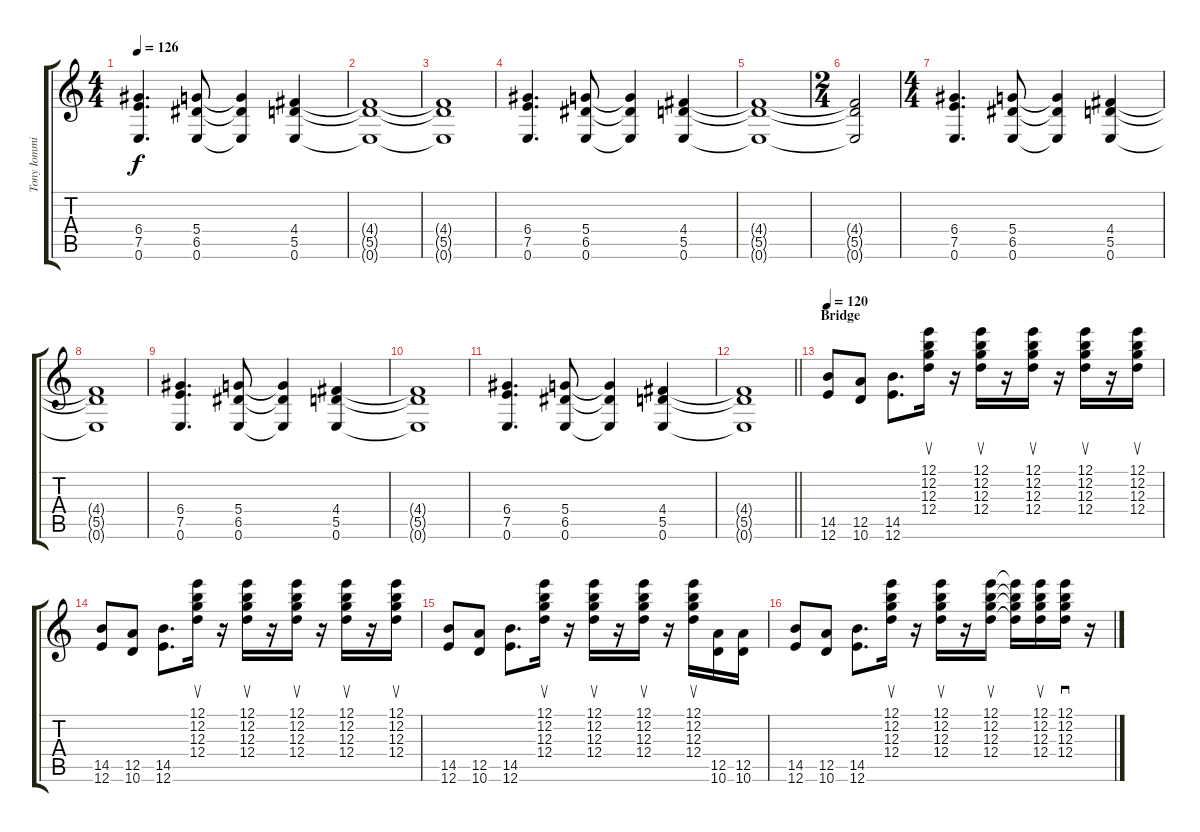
\track ("Tony Iommi" "Tony Iommi") {instrument distortionguitar}
\staff {score tabs}
\tuning (E4 B3 G3 D3 A2 E2) {hide}
\ts (4 4)
\tempo 126
\clef g2
\ks c
(6.4 7.5 0.6).4{d dy f} (5.4 6.5 0.6).8 (5.4{t} 6.5{t} 0.6{t}).4 (4.4 5.5 0.6).4 |
(4.4{t} 5.5{t} 0.6{t}).1 |
(4.4{t} 5.5{t} 0.6{t}).1 |
(6.4 7.5 0.6).4{d} (5.4 6.5 0.6).8 (5.4{t} 6.5{t} 0.6{t}).4 (4.4 5.5 0.6).4 |
(4.4{t} 5.5{t} 0.6{t}).1 |
\ts (2 4)
(4.4{t} 5.5{t} 0.6{t}).2 |
\ts (4 4)
(6.4 7.5 0.6).4{d} (5.4 6.5 0.6).8 (5.4{t} 6.5{t} 0.6{t}).4 (4.4 5.5 0.6).4 |
(4.4{t} 5.5{t} 0.6{t}).1 |
(6.4 7.5 0.6).4{d} (5.4 6.5 0.6).8 (5.4{t} 6.5{t} 0.6{t}).4 (4.4 5.5 0.6).4 |
(4.4{t} 5.5{t} 0.6{t}).1 |
(6.4 7.5 0.6).4{d} (5.4 6.5 0.6).8 (5.4{t} 6.5{t} 0.6{t}).4 (4.4 5.5 0.6).4 |
\barLineRight lightlight
(4.4{t} 5.5{t} 0.6{t}).1 |
\section ("" "Bridge")
\tempo 120
(14.5 12.6).8 (12.5 10.6).8 (14.5 12.6).8{d} (12.1 12.2 12.3 12.4).16{su} r.16 (12.1 12.2 12.3 12.4).16{su} r.16 (12.1 12.2 12.3 12.4).16{su} r.16 (12.1 12.2 12.3 12.4).16{su} r.16 (12.1 12.2 12.3 12.4).16{su} |
(14.5 12.6).8 (12.5 10.6).8 (14.5 12.6).8{d} (12.1 12.2 12.3 12.4).16{su} r.16 (12.1 12.2 12.3 12.4).16{su} r.16 (12.1 12.2 12.3 12.4).16{su} r.16 (12.1 12.2 12.3 12.4).16{su} r.16 (12.1 12.2 12.3 12.4).16{su} |
(14.5 12.6).8 (12.5 10.6).8 (14.5 12.6).8{d} (12.1 12.2 12.3 12.4).16{su} r.16 (12.1 12.2 12.3 12.4).16{su} r.16 (12.1 12.2 12.3 12.4).16{su} r.16 (12.1 12.2 12.3 12.4).16{su} (12.5 10.6).16 (12.5 10.6).16 |
(14.5 12.6).8 (12.5 10.6).8 (14.5 12.6).8{d} (12.1 12.2 12.3 12.4).16{su} r.16 (12.1 12.2 12.3 12.4).16{su} r.16 (12.1 12.2 12.3 12.4).16{su} (12.1{t} 12.2{t} 12.3{t} 12.4{t}).16 (12.1 12.2 12.3 12.4).16{su} (12.1 12.2 12.3 12.4).16{sd} r.16
